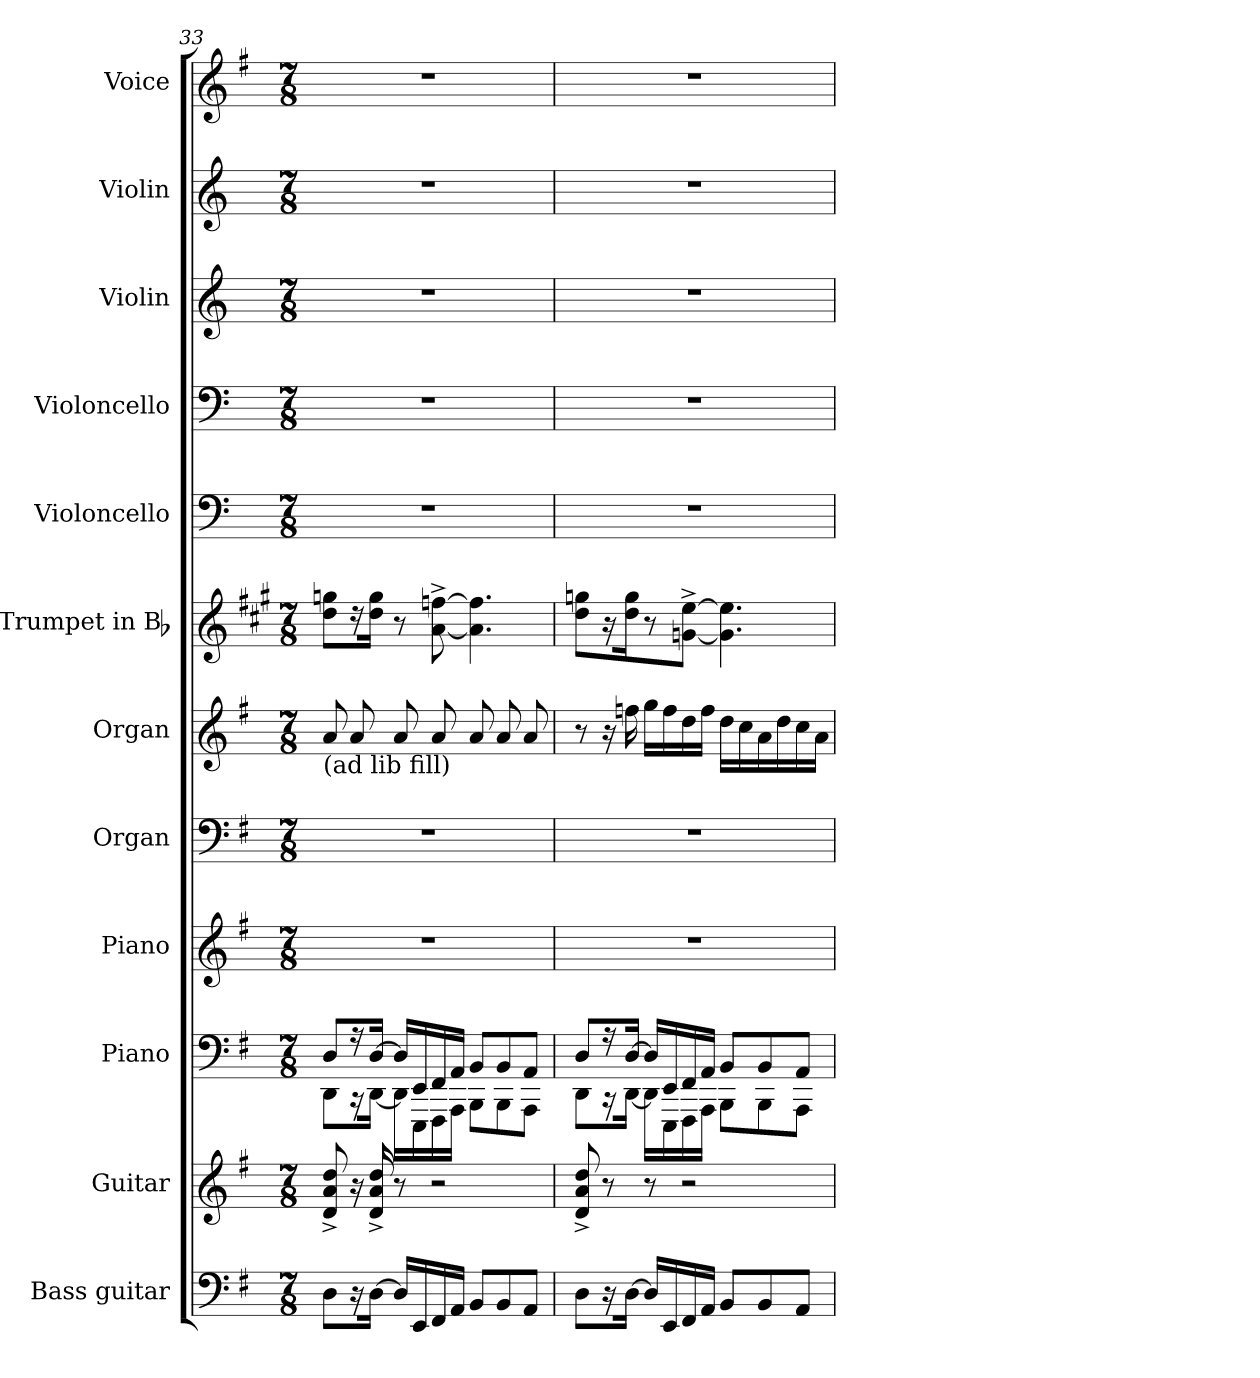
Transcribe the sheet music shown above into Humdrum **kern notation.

**kern	**kern	**kern	**kern	**kern	**kern	**kern	**kern	**kern	**kern	**kern	**kern
*part12	*part11	*part10	*part9	*part8	*part7	*part6	*part5	*part4	*part3	*part2	*part1
*staff12	*staff11	*staff10	*staff9	*staff8	*staff7	*staff6	*staff5	*staff4	*staff3	*staff2	*staff1
*I"Bass guitar	*I"Guitar	*I"Piano	*I"Piano	*I"Organ	*I"Organ	*I"Trumpet in Bb	*I"Violoncello	*I"Violoncello	*I"Violin	*I"Violin	*I"Voice
*I'Bass	*I'Guit.	*I'Pno	*I'Pno	*I'Org.	*I'Org.	*I'Tpt	*I'Vc.	*I'Vc.	*I'Vln	*I'Vln	*I'Voice
*clefF4	*clefG2	*clefF4	*clefG2	*clefF4	*clefG2	*clefG2	*clefF4	*clefF4	*clefG2	*clefG2	*clefG2
*ITrd7c12	*ITrd7c12	*	*	*	*	*ITrd1c2	*	*	*	*	*
*k[f#]	*k[f#]	*k[f#]	*k[f#]	*k[f#]	*k[f#]	*k[f#]	*k[]	*k[]	*k[]	*k[]	*k[f#]
*G:	*G:	*G:	*G:	*G:	*G:	*G:	*C:	*C:	*C:	*C:	*G:
*M7/8	*M7/8	*M7/8	*M7/8	*M7/8	*M7/8	*M7/8	*M7/8	*M7/8	*M7/8	*M7/8	*M7/8
=33	=33	=33	=33	=33	=33	=33	=33	=33	=33	=33	=33
*	*	*^	*	*	*	*	*	*	*	*	*
!	!	!	!	!	!	!LO:TX:b:t=(ad lib fill)	!	!	!	!	!	!
!	!	!	!	!LO:N:vis=1	!LO:N:vis=1	!	!	!LO:N:vis=1	!LO:N:vis=1	!LO:N:vis=1	!LO:N:vis=1	!LO:N:vis=1
8DDi\L	8Di/^ 8Ai^ 8di^L	8Di/L	8DDi\L	2..r	2..r	8ai/	8cci\ 8ffniL	2..r	2..r	2..r	2..r	2..r
16r	16r	16r	16r	.	.	8ai/	16r	.	.	.	.	.
[16DDi\Jk	16Di/^ 16Ai^ 16di^k	[16Di/Jk	[16DDi\Jk	.	.	.	16cci\ 16ffiJk	.	.	.	.	.
16DDi/LL]	8r	16Di/LL]	16DDi\LL]	.	.	8ai/	8r	.	.	.	.	.
16EEEi/	.	16EEi/	16EEEi\	.	.	.	.	.	.	.	.	.
16FFF#i/	2r	16FF#i/	16FFF#i\	.	.	8ai/	[8gi\^ [8ee-Xi^	.	.	.	.	.
16AAAi/JJ	.	16AAi/JJ	16AAAi\JJ	.	.	.	.	.	.	.	.	.
8BBBi/L	.	8BBi/L	8BBBi\L	.	.	8ai/	4.gi\] 4.ee-i]	.	.	.	.	.
8BBBi/	.	8BBi/	8BBBi\	.	.	8ai/	.	.	.	.	.	.
8AAAi/J	.	8AAi/J	8AAAi\J	.	.	8ai/	.	.	.	.	.	.
=34	=34	=34	=34	=34	=34	=34	=34	=34	=34	=34	=34	=34
!	!	!	!	!LO:N:vis=1	!LO:N:vis=1	!	!	!LO:N:vis=1	!LO:N:vis=1	!LO:N:vis=1	!LO:N:vis=1	!LO:N:vis=1
8DDi\L	8Di/^ 8Ai^ 8di^	8Di/L	8DDi\L	2..r	2..r	8r	8cci\ 8ffniL	2..r	2..r	2..r	2..r	2..r
16r	8r	16r	16r	.	.	16r	16r	.	.	.	.	.
[16DDi\Jk	.	[16Di/Jk	[16DDi\Jk	.	.	16ffni\	16cci\ 16ffiJk	.	.	.	.	.
16DDi/LL]	8r	16Di/LL]	16DDi\LL]	.	.	16ggi\LL	8r	.	.	.	.	.
16EEEi/	.	16EEi/	16EEEi\	.	.	16ffi\	.	.	.	.	.	.
16FFF#i/	2r	16FF#i/	16FFF#i\	.	.	16ddi\	[8fni\^ [8ddi^J	.	.	.	.	.
16AAAi/JJ	.	16AAi/JJ	16AAAi\JJ	.	.	16ffi\JJ	.	.	.	.	.	.
8BBBi/L	.	8BBi/L	8BBBi\L	.	.	16ddi\LL	4.fi\] 4.ddi]	.	.	.	.	.
.	.	.	.	.	.	16cci\	.	.	.	.	.	.
8BBBi/	.	8BBi/	8BBBi\	.	.	16ai\	.	.	.	.	.	.
.	.	.	.	.	.	16ddi\	.	.	.	.	.	.
8AAAi/J	.	8AAi/J	8AAAi\J	.	.	16cci\	.	.	.	.	.	.
.	.	.	.	.	.	16ai\JJ	.	.	.	.	.	.
*	*	*v	*v	*	*	*	*	*	*	*	*	*
=	=	=	=	=	=	=	=	=	=	=	=
*-	*-	*-	*-	*-	*-	*-	*-	*-	*-	*-	*-
